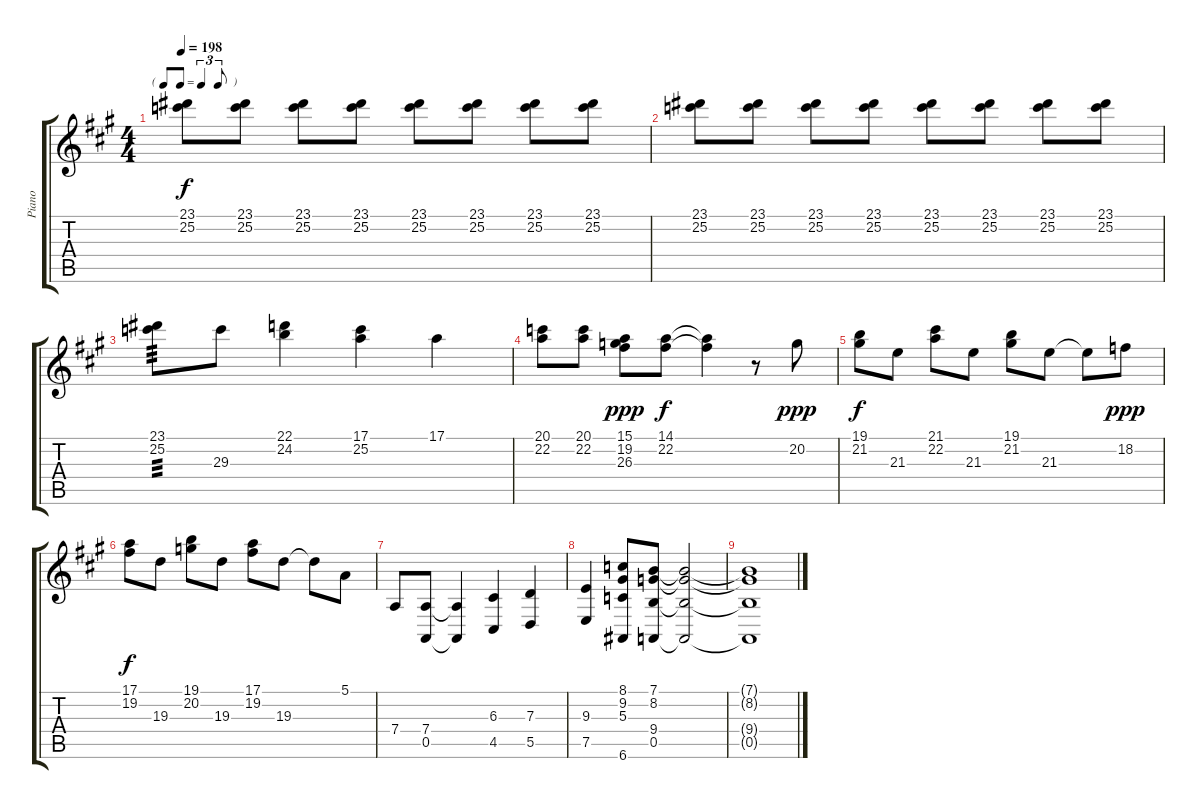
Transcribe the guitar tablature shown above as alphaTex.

\track ("Piano" "Piano") {instrument acousticgrandpiano}
\staff {score tabs}
\tuning (E4 B3 G3 D3 A2 E2) {hide}
\ts (4 4)
\tf triplet8th
\tempo 198
\clef g2
\ks a
(23.1 25.2).8{dy f} (23.1 25.2).8 (23.1 25.2).8 (23.1 25.2).8 (23.1 25.2).8 (23.1 25.2).8 (23.1 25.2).8 (23.1 25.2).8 |
(23.1 25.2).8 (23.1 25.2).8 (23.1 25.2).8 (23.1 25.2).8 (23.1 25.2).8 (23.1 25.2).8 (23.1 25.2).8 (23.1 25.2).8 |
(23.1 25.2).8{tp 3} 29.3.8 (22.1 24.2).4 (17.1 25.2).4 17.1.4 |
(20.1 22.2).8 (20.1 22.2).8 (15.1 19.2 26.3).8{dy ppp} (14.1 22.2).8{dy f} (14.1{t} 22.2{t}).4 r.8 20.2.8{dy ppp} |
(19.1 21.2).8{dy f} 21.3.8 (21.1 22.2).8 21.3.8 (19.1 21.2).8 21.3.8 21.3{t}.8 18.2.8{dy ppp} |
(17.1 19.2).8{dy f} 19.3.8 (19.1 20.2).8 19.3.8 (17.1 19.2).8 19.3.8 19.3{t}.8 5.1.8 |
7.4.8 (7.4 0.5).8 (7.4{t} 0.5{t}).4 (6.3 4.5).4 (7.3 5.5).4 |
(9.3 7.5).4 (8.1 9.2 5.3 6.6).8 (7.1 8.2 9.4 0.5).8 (7.1{t} 8.2{t} 9.4{t} 0.5{t}).2 |
(7.1{t} 8.2{t} 9.4{t} 0.5{t}).1
